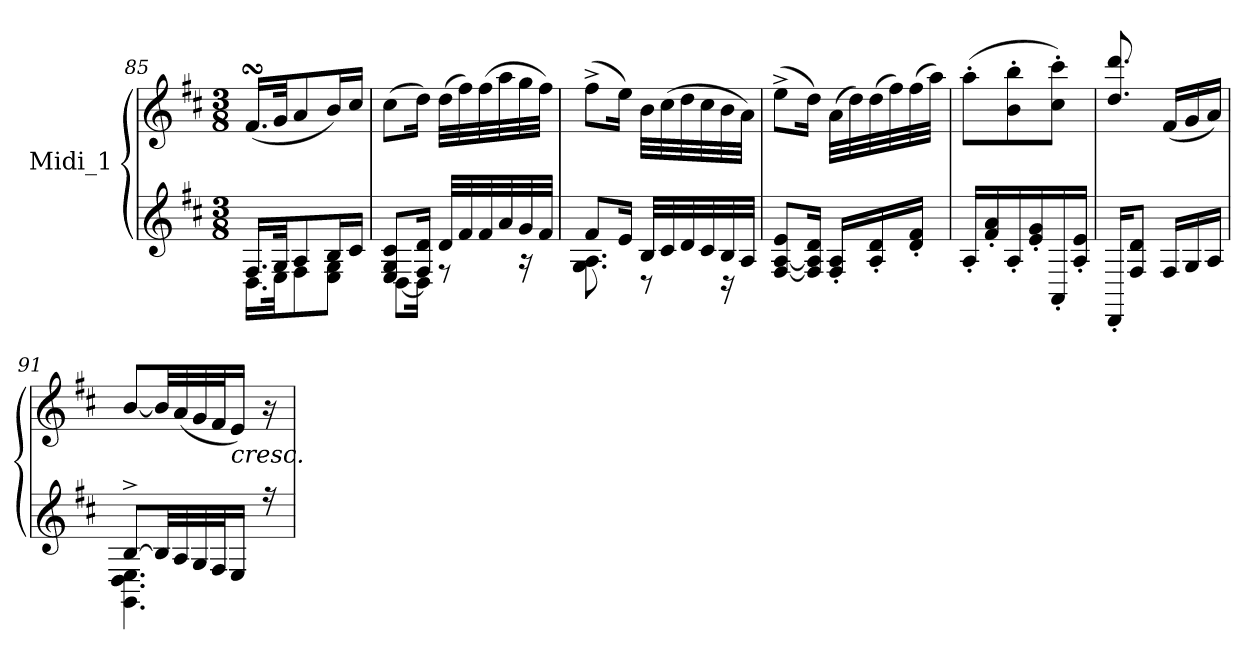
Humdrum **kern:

**kern	**kern
*part1	*part1
*staff2	*staff1
*I"Midi_1	*
*clefG2	*clefG2
*k[f#c#]	*k[f#c#]
*D:	*D:
*M3/8	*M3/8
=85	=85
*^	*
16.F#/LL	16.D\LL	(<16.f#sSsS/LL
32G/JK	32E\JK	32g/JK
8A/	8F#\	8a/
16B/L	8E\ 8G\J	16b/L)
16c#/JJ	.	16cc#/JJ
=86	=86	=86
8E/ 8G/ 8c#/L	[8D\L	(>8cc#\L
16F#/ 16d/Jk	16D\Jk]	16dd\Jk)
32d/LLL	8r	(>32dd\LLL
32f#/	.	32ff#\)
32f#/	.	(>32ff#\
32a/	.	32aa\
32g/	16r	32gg\
32f#/JJJ	.	32ff#\JJJ)
=87	=87	=87
8f#/L	8.G\ 8.A\	(>8ff#^\L
16e/Jk	.	16ee\Jk)
32B/LLL	8r	32b\LLL
32c#/	.	(>32cc#\
32d/	.	32dd\
32c#/	.	32cc#\
32B/	16r	32b\
32A/JJJ	.	32a\JJJ)
*v	*v	*
=88	=88
[8F#/ [8A/ 8e/L	(>8ee^\L
16F#/] 16A/] 16d/Jk	16dd\Jk)
16F#/' 16A/'LL	(>32a\LLL
.	32dd\)
16A/' 16d/'	(>32dd\
.	32ff#\)
16d/' 16f#/'JJ	(>32ff#\
.	32aa\JJJ)
!!LO:LB:g=z
=89	=89
16A'/LL	(>8aa'\L
16f#/' 16a/'	.
16A'/	8b\' 8bb\'
16e/' 16g/'	.
16AA'/	8cc#\' 8ccc#\'J)
16A/' 16e/'JJ	.
=90	=90
16DD'/KL	8.dd/ 8.ddd/
8F#/ 8d/J	.
16F#/LL	(<16f#/LL
16G/	16g/
16A/JJ	16a/JJ)
=91	=91
*^	*
[8B^/L	4.GG\ 4.D\ 4.E\	[8b/L
32B/LL]	.	32b/LL]
32A/	.	(<32a/
32G/	.	32g/
32F#/J	.	32f#/J
!	!	!LO:TX:b:i:t=cresc.
16E/JJ	.	16e/JJ)
16r	.	16r
*v	*v	*
=	=
*-	*-
